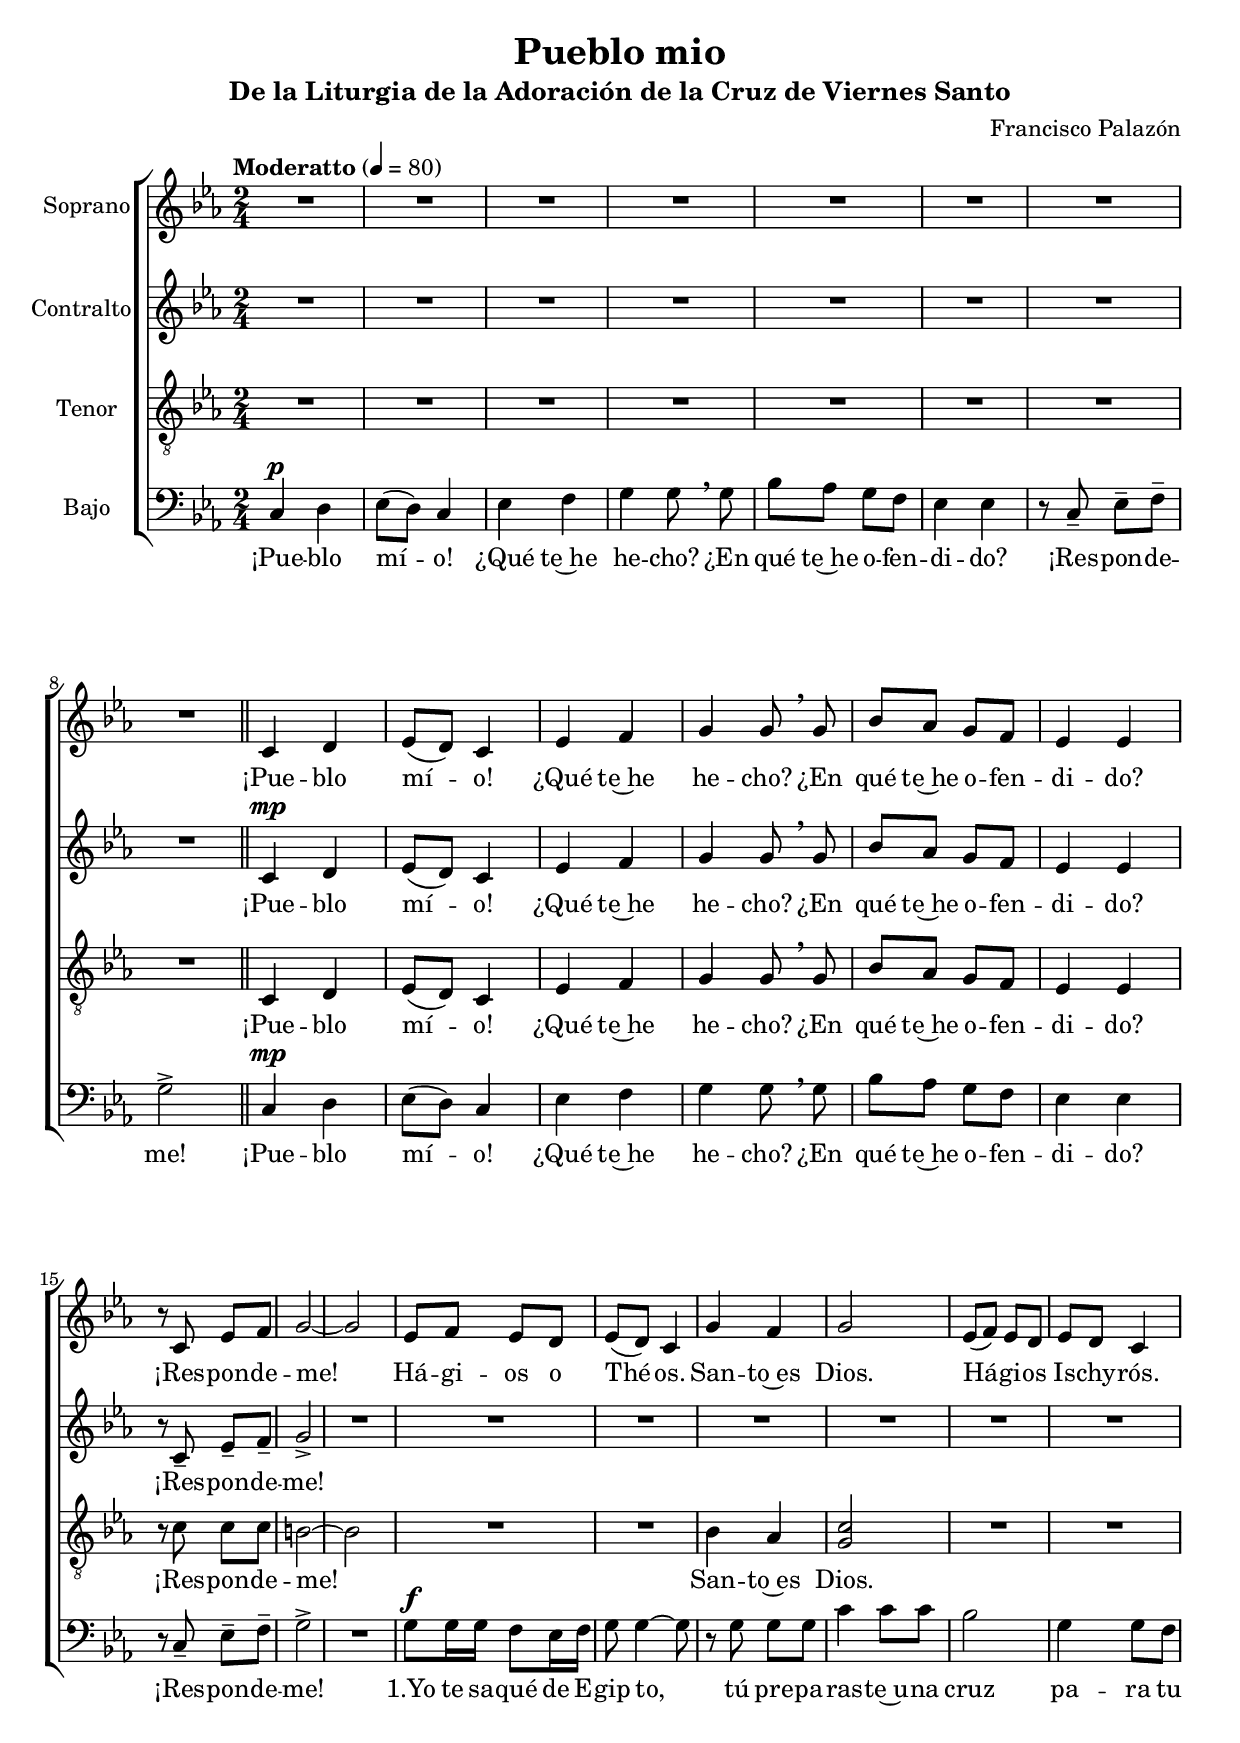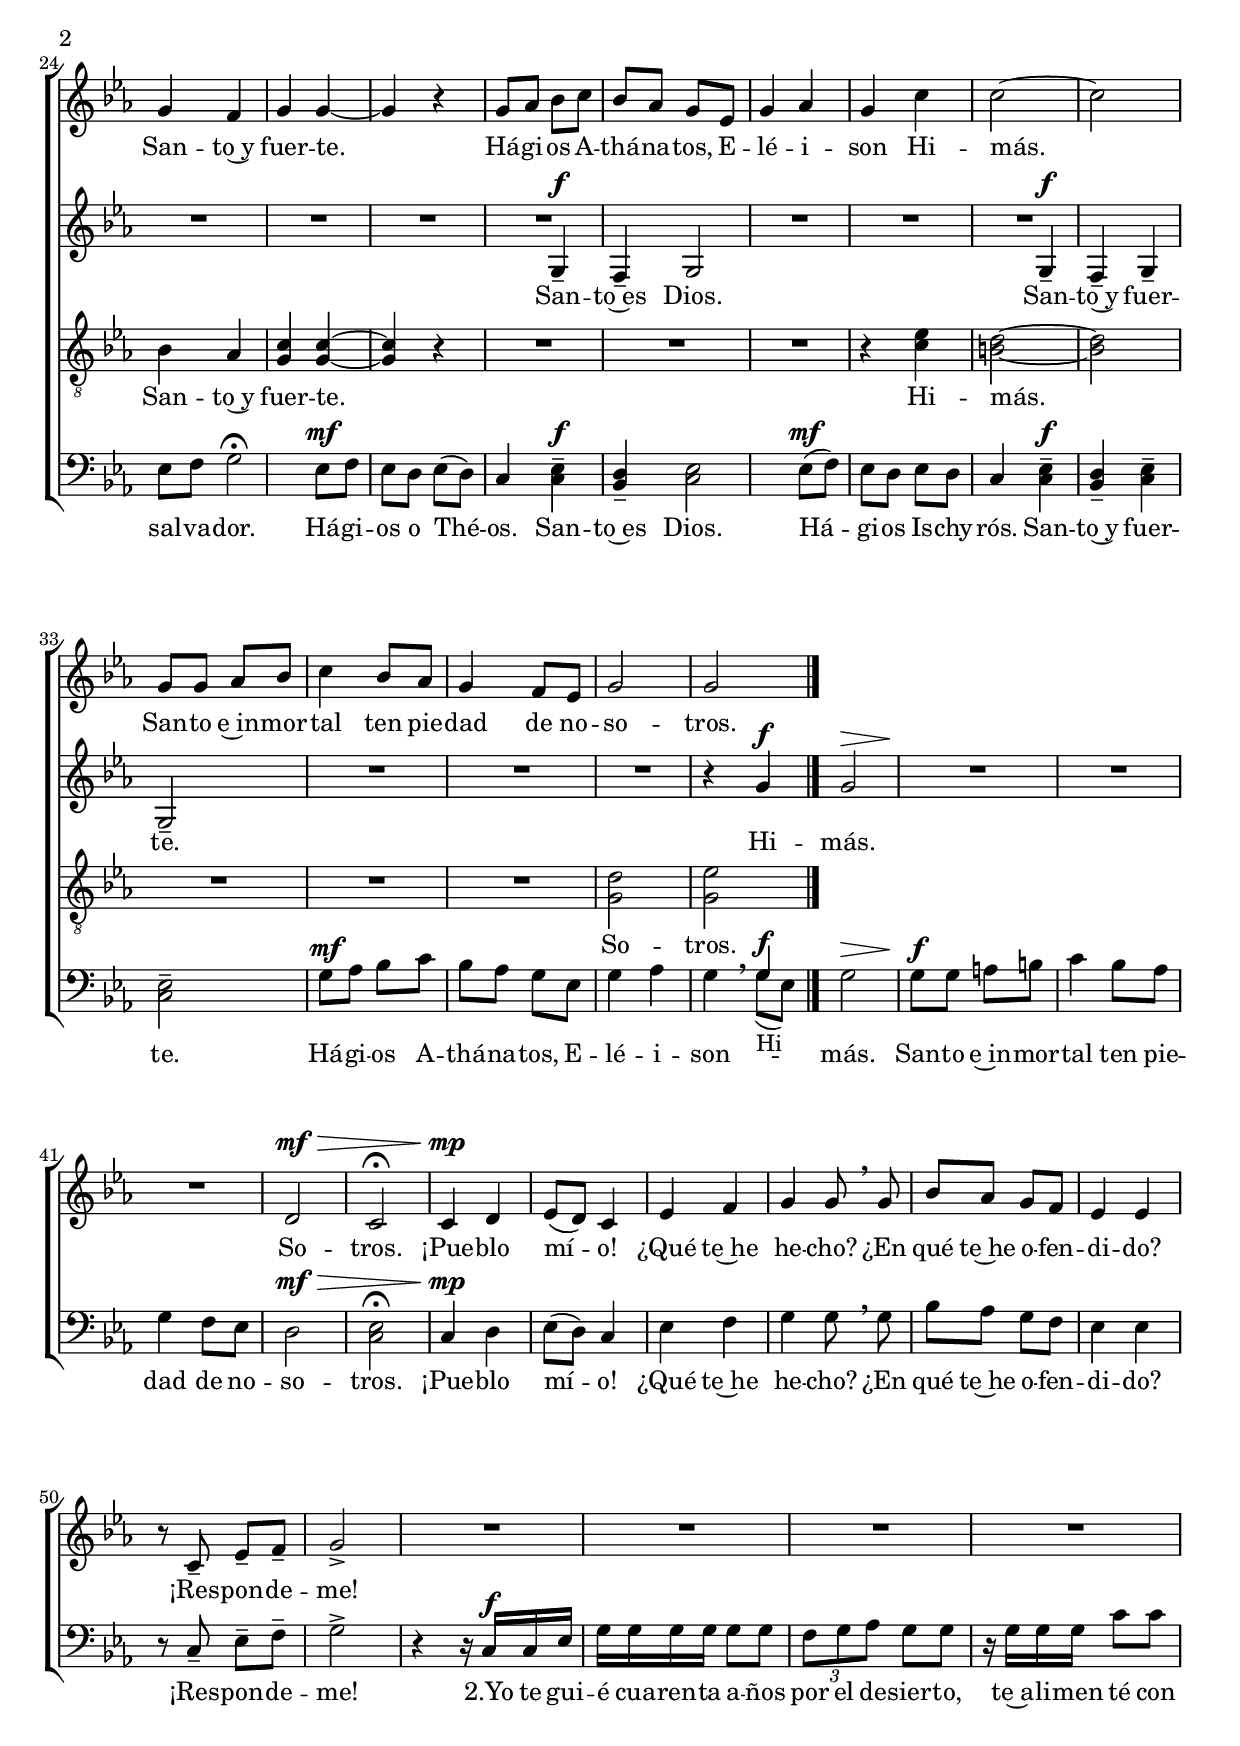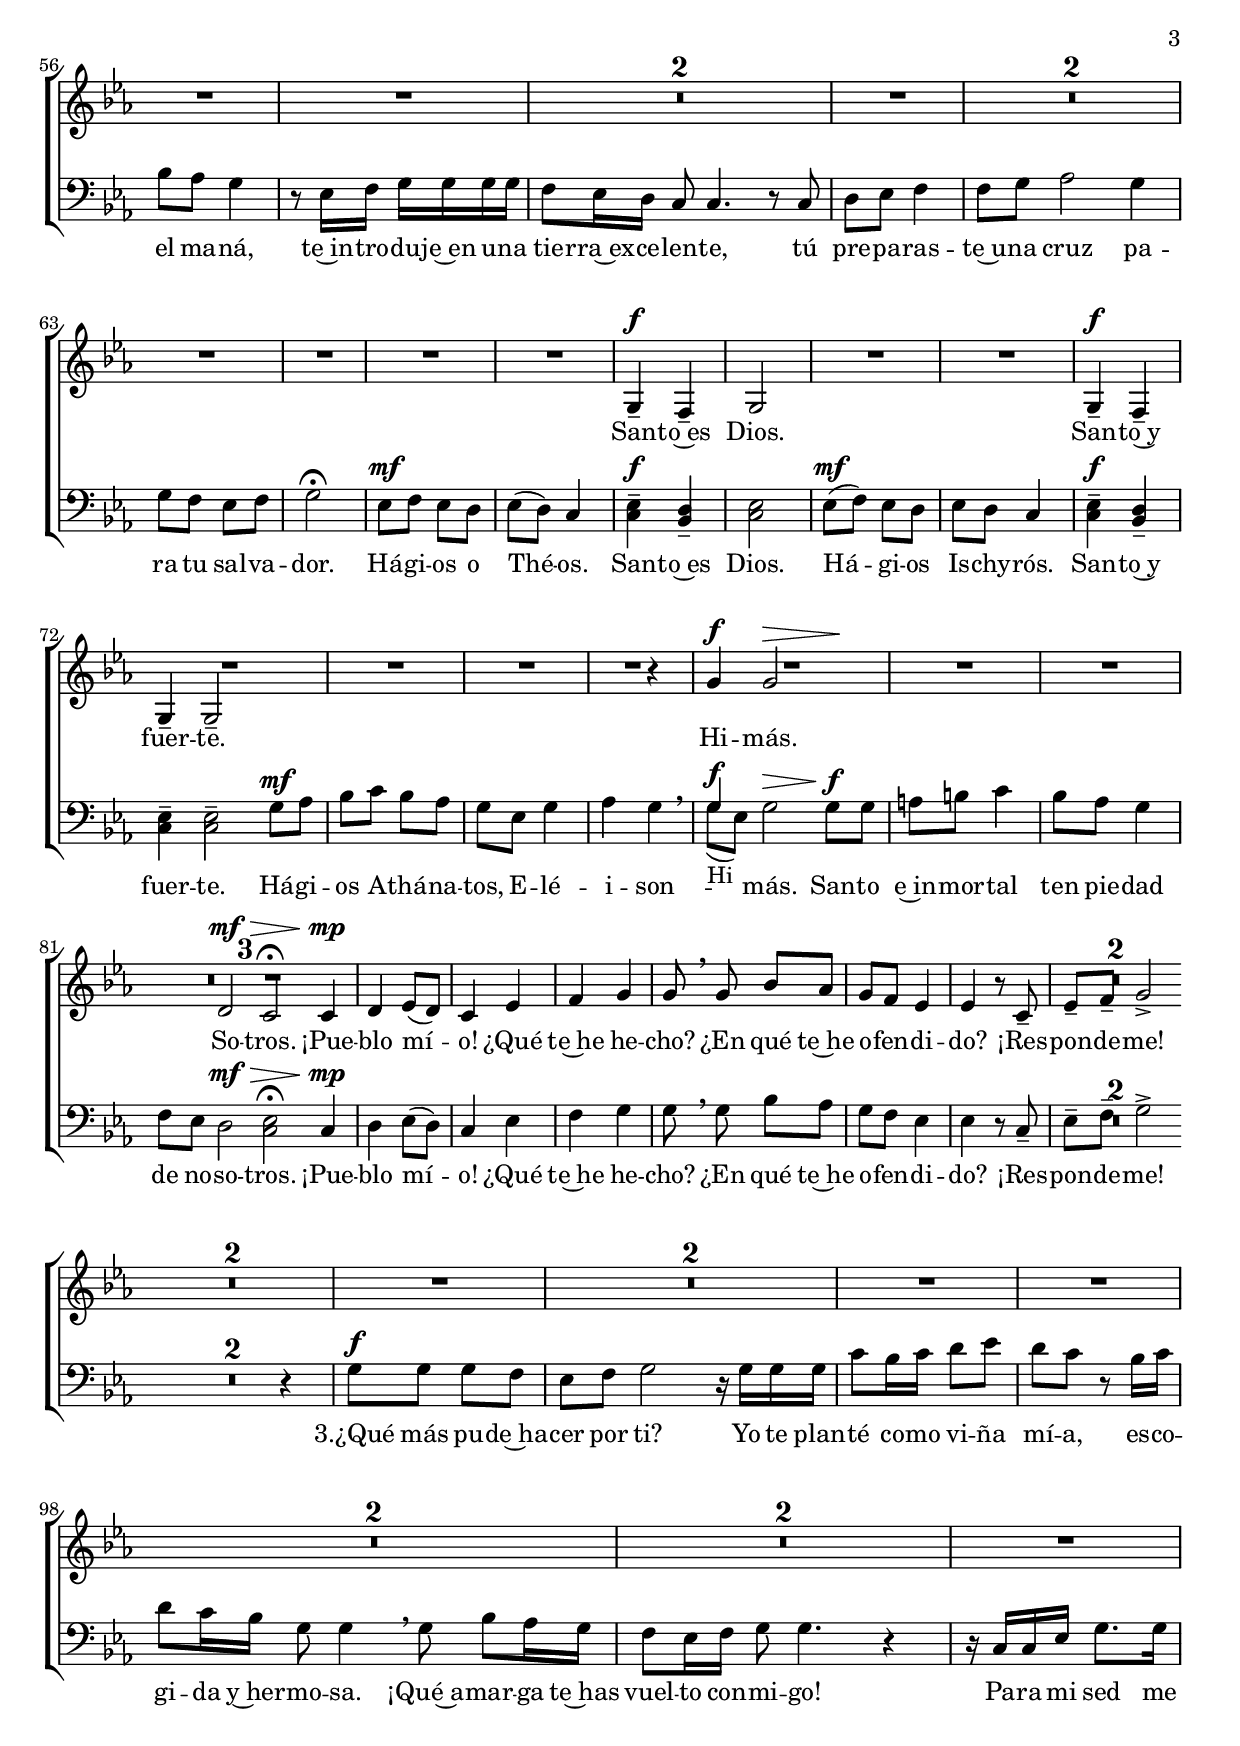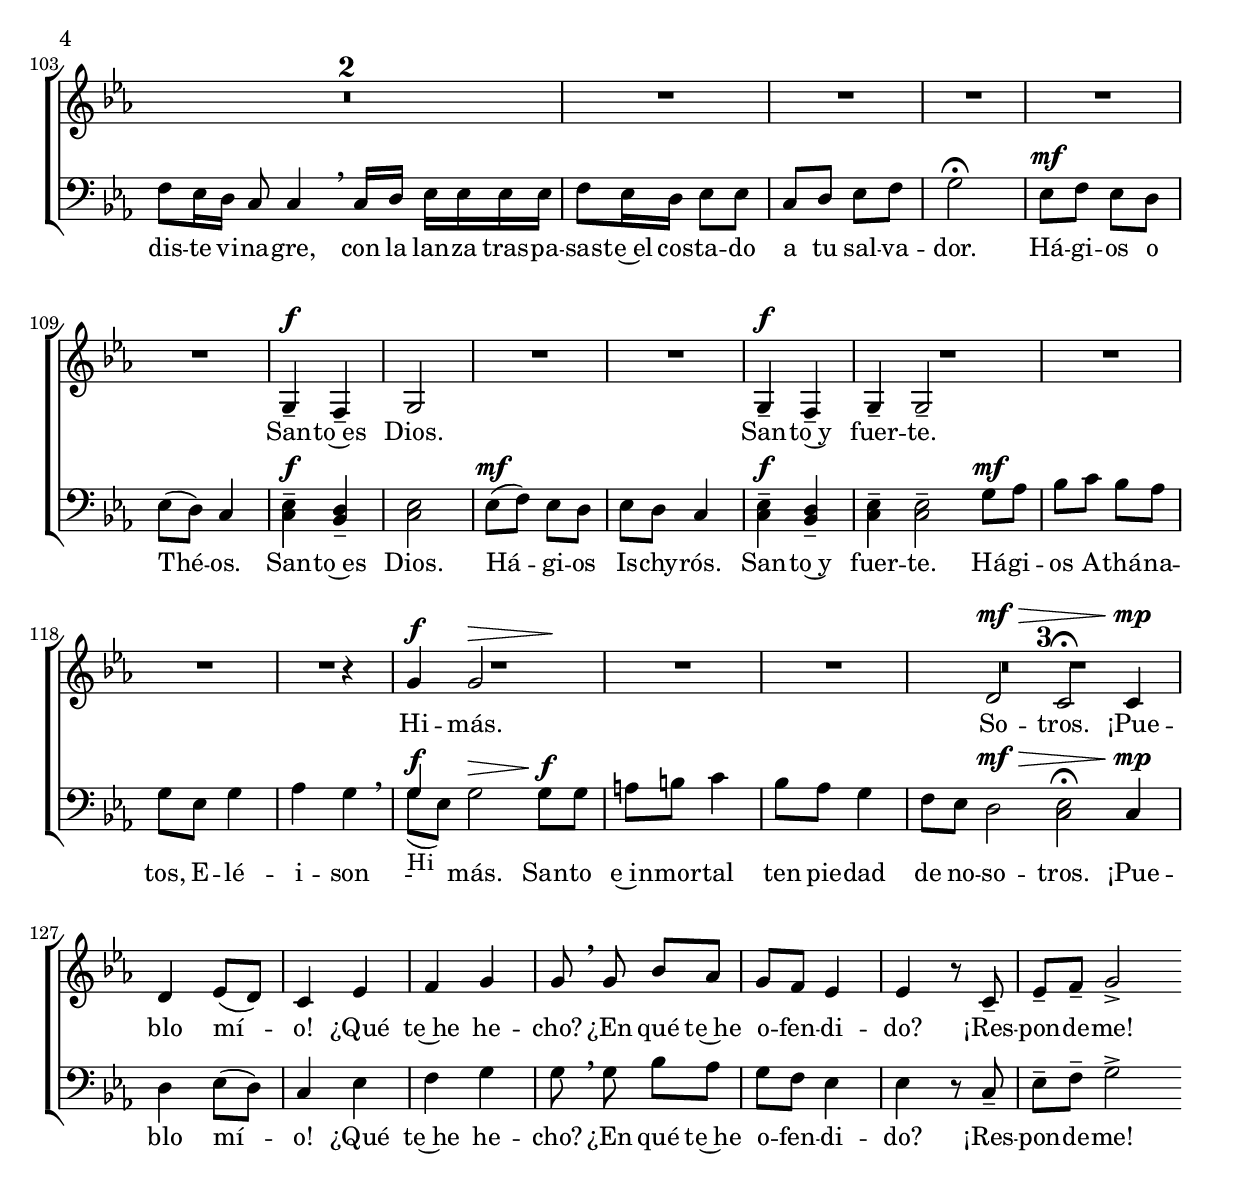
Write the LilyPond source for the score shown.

%	Himno a la Sangre de Cristo - Coro mixto
%	by serach.sam@

\language "espanol"
\version "2.23.2"

% --- Global parameters
%particle = 0
%jump = \break
%time = 4

% --- Includes
title = "Pueblo mio"
subtitle = "De la Liturgia de la Adoración de la Cruz de Viernes Santo"
subsubtitle = ""
autor = "Francisco Palazón"
arranger = ""
other = ""
papper = "letter"
size = 20

global = {
    \tempo "Moderatto" 4 = 80
    \key do \minor
    \time 2/4

    s2*8
    \bar "||"
    s2*29
    \bar "|."
}

soprano = \relative do' {
  \compressEmptyMeasures
  \dynamicUp
  
  R2*8 | %8 
  do4 re |
  mib8( re) do4 |
  mib4 fa |
  sol4 sol8 \breathe sol |
  sib8 lab sol fa |
  mib4 mib | \break
  r8 do mib fa |
  sol2~ |
  sol2 |
  mib8 fa mib re |
  mib8( re) do4 |
  sol'4 fa |
  sol2 |
  mib8( fa) mib re|
  mib8 re do4 | \break
  sol'4 fa |
  sol4 sol~ |
  sol4 r |
  sol8 lab sib do |
  sib8 lab sol mib |
  sol4 lab |
  sol4 do |
  do2~ |
  do2 |
  sol8 sol lab sib |
  do4 sib8 lab |
  sol4 fa8 mib |
  sol2 |
  sol2 |
}

soprano-lyrics = \lyricmode {
  ¡Pue -- blo mí -- o! ¿Qué te~he he -- cho?
  ¿En qué te~he o -- fen -- di -- do? ¡Res -- pon -- de -- me!
  
  Há -- gi -- os o Thé -- os. San -- to~es Dios. 
  Há -- gi -- os Is -- chy -- rós. San -- to~y fuer -- te.
  Há -- gi -- os A -- thá -- na -- tos, E -- lé -- i -- son Hi -- más.
  San -- to e~in -- mor -- tal ten pie -- dad de no -- so -- tros.
}

alto = \relative do' {
  \compressEmptyMeasures
  \dynamicUp

  R2*8 |
  do4\mp re |
  mib8( re) do4 |
  mib4 fa |
  sol4 sol8 \breathe sol |
  sib8 lab sol fa |
  mib4 mib |
  r8 do-- mib-- fa-- |
  sol2-> |
  R2*6 |
  R2. |
  R2*3 |
  sol,4\f-- fa-- |
  sol2 |
  R2*2 |
  sol4\f-- fa-- |
  sol4-- sol2-- |
  R2*3 |
  r4 sol'\f |
  sol2\> |
  R2*3\! |
  re2\mf\> |
  do2 \fermata |
  do4\mp re |
  mib8( re) do4 |
  mib4 fa |
  sol4 sol8 \breathe sol |
  sib8 lab sol fa |
  mib4 mib |
  r8 do-- mib-- fa-- |
  sol2-> |
  R2 |
  R2. |
  R2*8 |
  R2. |
  R2*3 |
  sol,4\f-- fa-- |
  sol2 |
  R2*2 |
  sol4\f-- fa-- |
  sol4-- sol2-- |
  R2*3 |
  r4 sol'\f |
  sol2\> |
  R2*3\! |
  re2\mf\> |
  do2 \fermata |
  do4\mp re |
  mib8( re) do4 |
  mib4 fa |
  sol4 sol8 \breathe sol |
  sib8 lab sol fa |
  mib4 mib |
  r8 do-- mib-- fa-- |
  sol2-> |
  R2*4 	
  R2.*2 |
  R2*7 |
  R2. |
  R2*3 |
  sol,4\f-- fa-- |
  sol2 |
  R2*2 |
  sol4\f-- fa-- |
  sol4-- sol2-- |
  R2*3 |
  r4 sol'\f |
  sol2\> |
  R2*3\! |
  re2\mf\> |
  do2 \fermata |
  do4\mp re |
  mib8( re) do4 |
  mib4 fa |
  sol4 sol8 \breathe sol |
  sib8 lab sol fa |
  mib4 mib |
  r8 do-- mib-- fa-- |
  sol2-> |
}

alto-lyrics = \lyricmode {
  ¡Pue -- blo mí -- o! ¿Qué te~he he -- cho?
  ¿En qué te~he o -- fen -- di -- do? ¡Res -- pon -- de -- me!

  San -- to~es Dios. San -- to~y fuer -- te.
  Hi -- más. So -- tros.
  
  ¡Pue -- blo mí -- o! ¿Qué te~he he -- cho?
  ¿En qué te~he o -- fen -- di -- do? ¡Res -- pon -- de -- me!
  
  San -- to~es Dios. San -- to~y fuer -- te.
  Hi -- más. So -- tros.
  
  ¡Pue -- blo mí -- o! ¿Qué te~he he -- cho?
  ¿En qué te~he o -- fen -- di -- do? ¡Res -- pon -- de -- me!
  
  San -- to~es Dios. San -- to~y fuer -- te.
  Hi -- más. So -- tros.
  
  ¡Pue -- blo mí -- o! ¿Qué te~he he -- cho?
  ¿En qué te~he o -- fen -- di -- do? ¡Res -- pon -- de -- me!
}

tenor = \relative do {
  \compressEmptyMeasures
  \dynamicUp
  \clef "G_8"

  R2*8 | %8 
  do4 re |
  mib8( re) do4 |
  mib4 fa |
  sol4 sol8 \breathe sol |
  sib8 lab sol fa |
  mib4 mib | \break
  r8 do' do do |
  si2~ |
  si2 |
  R2*2 |
  sib4 lab |
  <sol do>2 |
  R2*2 | \break
  sib4 lab |
  <sol do>4 <sol do>~ |
  <sol do>4 r |
  R2*3 |
  r4 <do mib> |
  <si re>2~ |
  <si re>2 |
  R2*3 |
  <sol re'>2 |
  <sol mib'>2 |
}

tenor-lyrics = \lyricmode {
  ¡Pue -- blo mí -- o! ¿Qué te~he he -- cho?
  ¿En qué te~he o -- fen -- di -- do? ¡Res -- pon -- de -- me!

  San -- to~es Dios. San -- to~y fuer -- te.
  Hi -- más. So -- tros.
}

bass = \relative do {
  \compressEmptyMeasures
  \dynamicUp
  \clef bass

  do4\p re |
  mib8( re) do4 |
  mib4 fa |
  sol4 sol8 \breathe sol |
  sib8 lab sol fa |
  mib4 mib |
  r8 do-- mib-- fa-- |
  sol2-> |
  do,4\mp re |
  mib8( re) do4 |
  mib4 fa |
  sol4 sol8 \breathe sol |
  sib8 lab sol fa |
  mib4 mib |
  r8 do-- mib-- fa-- |
  sol2-> |
  R2 |
  sol8\f sol16 sol fa8 mib16 fa |
  sol8 sol4~ sol8 |
  r8 sol sol sol |
  do4 do8 do |
  sib2 |
  sol4 sol8[ fa] mib fa |
  sol2 \fermata |
  mib8\mf fa mib re |
  mib8( re) do4 |
  <do mib>4--\f <sib re>-- |
  <do mib>2 |
  mib8\mf( fa) mib re |
  mib8 re do4 |
  <do mib>4\f-- <sib re>-- |
  <do mib>4-- <do mib>2-- |
  sol'8\mf lab sib do |
  sib8 lab sol mib |
  sol4 lab |
  sol4 \breathe <<{sol4^\f_"Hi"}\\{sol8( mib)}>> |
  sol2\> |
  sol8\f sol la si |
  do4 sib8 lab |
  sol4 fa8 mib |
  re2\mf\> |
  <do mib>2 \fermata |
  do4\mp re |
  mib8( re) do4 |
  mib4 fa |
  sol4 sol8 \breathe sol |
  sib8 lab sol fa |
  mib4 mib |
  r8 do-- mib-- fa-- |
  sol2-> |
  r4 r16 do,\f do mib |
  sol16 sol sol sol sol8 sol \tuplet 3/2 {fa sol lab} |
  sol8 sol r16 sol sol sol |
  do8 do sib lab |
  sol4 r8 mib16 fa |
  sol16 sol sol sol fa8 mib16 re |
  do8 do4. |
  r8 do re mib |
  fa4 fa8 sol |
  lab2 |
  sol4 sol8[ fa] mib fa |
  sol2 \fermata |
  mib8\mf fa mib re |
  mib8( re) do4 |
  <do mib>4--\f <sib re>-- |
  <do mib>2 |
  mib8\mf( fa) mib re |
  mib8 re do4 |
  <do mib>4\f-- <sib re>-- |
  <do mib>4-- <do mib>2-- |
  sol'8\mf lab sib do |
  sib8 lab sol mib |
  sol4 lab |
  sol4 \breathe <<{sol4^\f_"Hi"}\\{sol8( mib)}>> |
  sol2\> |
  sol8\f sol la si |
  do4 sib8 lab |
  sol4 fa8 mib |
  re2\mf\> |
  <do mib>2 \fermata |
  do4\mp re |
  mib8( re) do4 |
  mib4 fa |
  sol4 sol8 \breathe sol |
  sib8 lab sol fa |
  mib4 mib |
  r8 do-- mib-- fa-- |
  sol2-> | \break
  R2 |
  r4 sol8\f sol |
  sol8 fa mib fa |
  sol2 |
  r16 sol sol sol do8 sib16 do re8 mib |
  re8 do r sib16 do re8 do16 sib |
  sol8 sol4 \breathe sol8 |
  sib8 lab16 sol fa8 mib16 fa |
  sol8 sol4. |
  r4 r16 do, do mib |
  sol8. sol16 fa8 mib16 re |
  do8 do4 \breathe do16 re |
  mib16 mib mib mib fa8 mib16 re |
  mib8[ mib] do[ re] mib fa |
  sol2 \fermata |
  mib8\mf fa mib re |
  mib8( re) do4 |
  <do mib>4--\f <sib re>-- |
  <do mib>2 |
  mib8\mf( fa) mib re |
  mib8 re do4 |
  <do mib>4\f-- <sib re>-- |
  <do mib>4-- <do mib>2-- |
  sol'8\mf lab sib do |
  sib8 lab sol mib |
  sol4 lab |
  sol4 \breathe <<{sol4^\f_"Hi"}\\{sol8( mib)}>> |
  sol2\> |
  sol8\f sol la si |
  do4 sib8 lab |
  sol4 fa8 mib |
  re2\mf\> |
  <do mib>2 \fermata |
  do4\mp re |
  mib8( re) do4 |
  mib4 fa |
  sol4 sol8 \breathe sol |
  sib8 lab sol fa |
  mib4 mib |
  r8 do-- mib-- fa-- |
  sol2-> |
}

bass-lyrics = \lyricmode {
  ¡Pue -- blo mí -- o! ¿Qué te~he he -- cho?
  ¿En qué te~he o -- fen -- di -- do? ¡Res -- pon -- de -- me!
  ¡Pue -- blo mí -- o! ¿Qué te~he he -- cho?
  ¿En qué te~he o -- fen -- di -- do? ¡Res -- pon -- de -- me!
  
  "1.Yo" te sa -- qué de E -- gip to,
  tú pre -- pa -- ras -- te~u -- na cruz 
  pa -- ra tu sal -- va -- dor.
  
  Há -- gi -- os o Thé -- os. San -- to~es Dios. 
  Há -- gi -- os Is -- chy -- rós. San -- to~y fuer -- te.
  Há -- gi -- os A -- thá -- na -- tos, E -- lé -- i -- son -- más.
  San -- to e~in -- mor -- tal ten pie -- dad de no -- so -- tros.
  
  ¡Pue -- blo mí -- o! ¿Qué te~he he -- cho?
  ¿En qué te~he o -- fen -- di -- do? ¡Res -- pon -- de -- me!
  
  "2.Yo" te gui -- é cua -- ren -- ta a -- ños por el de -- sier -- to,
  te~a -- li -- men té con el ma -- ná,
  te~in -- tro -- du -- je~en u -- na tie -- rra~ex -- ce -- len -- te,
  tú pre -- pa -- ras -- te~u -- na cruz 
  pa -- ra tu sal -- va -- dor.
  
  Há -- gi -- os o Thé -- os. San -- to~es Dios. 
  Há -- gi -- os Is -- chy -- rós. San -- to~y fuer -- te.
  Há -- gi -- os A -- thá -- na -- tos, E -- lé -- i -- son -- más.
  San -- to e~in -- mor -- tal ten pie -- dad de no -- so -- tros.
  
  ¡Pue -- blo mí -- o! ¿Qué te~he he -- cho?
  ¿En qué te~he o -- fen -- di -- do? ¡Res -- pon -- de -- me!
  
  "3.¿Qué" más pu -- de~ha -- cer por ti?
  Yo te plan -- té co -- mo vi -- ña mí -- a,
  es -- co -- gi -- da y~her -- mo -- sa.
  ¡Qué~a -- mar -- ga te~has vuel -- to con -- mi -- go!
  Pa -- ra mi sed me dis -- te vi -- na -- gre,
  con la lan -- za tras -- pa -- sas -- te~el cos -- ta -- do a tu sal -- va -- dor.
  
  Há -- gi -- os o Thé -- os. San -- to~es Dios. 
  Há -- gi -- os Is -- chy -- rós. San -- to~y fuer -- te.
  Há -- gi -- os A -- thá -- na -- tos, E -- lé -- i -- son -- más.
  San -- to e~in -- mor -- tal ten pie -- dad de no -- so -- tros.
  
  ¡Pue -- blo mí -- o! ¿Qué te~he he -- cho?
  ¿En qué te~he o -- fen -- di -- do? ¡Res -- pon -- de -- me!
}

% \include "metronome.ily"

% --- Global size
%#(set-global-staff-size \size)

% --- Header
\header {
  title = \title
  subtitle = \subtitle
  composer = \autor
  arranger = \arranger
  opus = \other
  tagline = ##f
  breakbefore = ##t
}

% --- Music

% --- Harmony

% --- Sheet
\score {
  <<
    \new ChoirStaff { <<
        \new Staff { <<
            \set Staff.instrumentName = "Soprano"
            \set Staff.midiInstrument = #"choir aahs"
            %\set Staff.midiMaximumVolume = #1.5
            <<
              \new Voice = "soprano" { << \global \soprano >> }
              \new Lyrics \lyricsto "soprano" { \soprano-lyrics }
            >>
        >> }
        \new Staff { <<
            \set Staff.instrumentName = "Contralto"
            \set Staff.midiInstrument = #"choir aahs"
            %\set Staff.midiMaximumVolume = #1.5
            <<
              \new Voice = "alto" { << \global \alto >> }
              \new Lyrics \lyricsto "alto" { \alto-lyrics }
            >>
        >> }
        \new Staff { <<
            \set Staff.instrumentName = "Tenor"
            \set Staff.midiInstrument = #"choir aahs"
            %\set Staff.midiMaximumVolume = #1.5
            <<
              \new Voice = "tenor" { << \global \tenor >> }
              \new Lyrics \lyricsto "tenor" { \tenor-lyrics }
            >>
        >> }
        \new Staff { <<
            \set Staff.instrumentName = "Bajo"
            \set Staff.midiInstrument = #"choir aahs"
            %\set Staff.midiMaximumVolume = #1.5
            <<
              \new Voice = "bass" { << \global \bass >> }
              \new Lyrics \lyricsto "bass" { \bass-lyrics }
            >>
        >> }
    >> }
  >>
  \layout {}
  \midi {}
}

% --- Paper
\paper {
  #(set-default-paper-size "letter")
  page-breaking = #ly:page-turn-breaking
}
